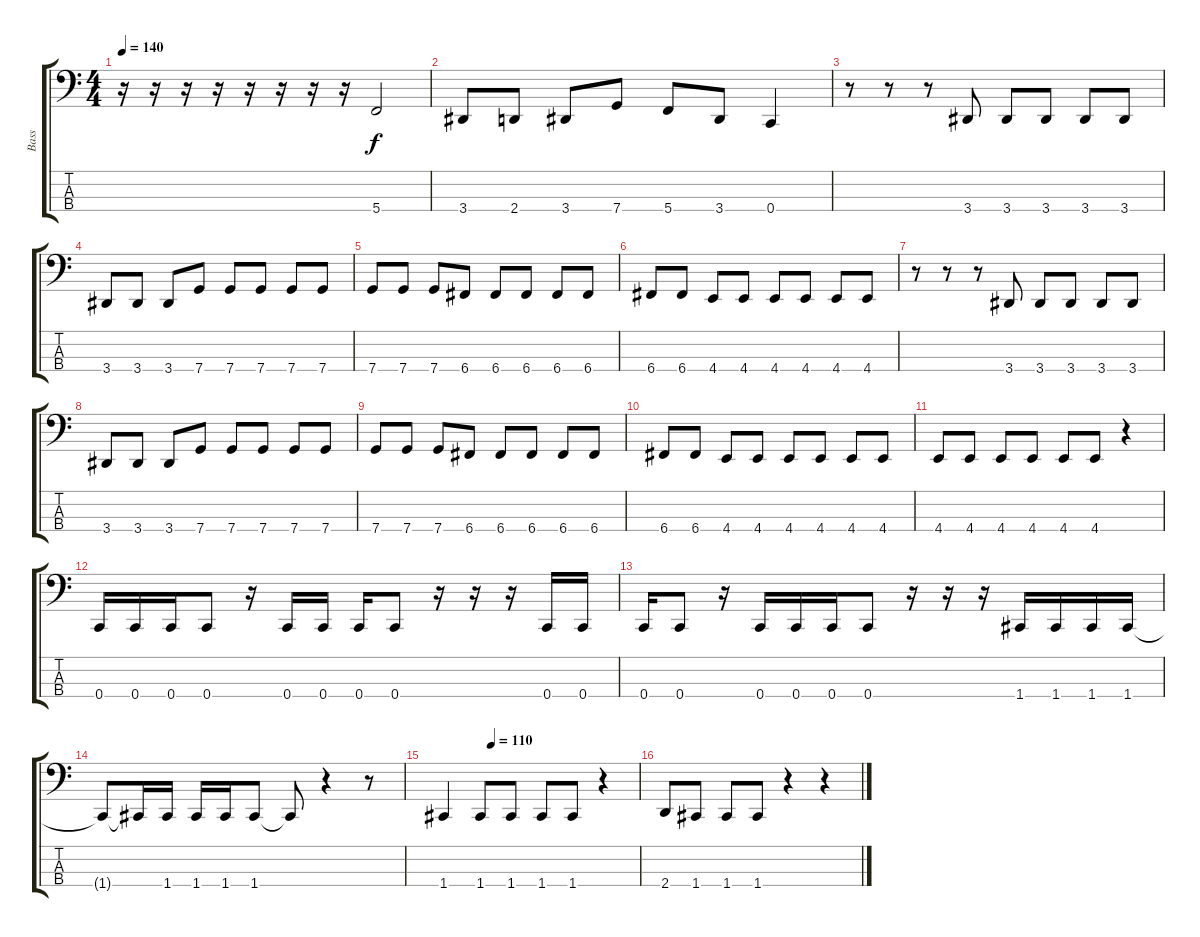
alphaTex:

\track ("Bass" "Bass") {instrument slapbass1}
\staff {score tabs}
\tuning (F2 C2 G1 C1) {hide}
\ts (4 4)
\tempo 140
\clef f4
\ks c
r.16{dy f} r.16 r.16 r.16 r.16 r.16 r.16 r.16 5.4.2 |
3.4.8 2.4.8 3.4.8 7.4.8 5.4.8 3.4.8 0.4.4 |
r.8 r.8 r.8 3.4.8 3.4.8 3.4.8 3.4.8 3.4.8 |
3.4.8 3.4.8 3.4.8 7.4.8 7.4.8 7.4.8 7.4.8 7.4.8 |
7.4.8 7.4.8 7.4.8 6.4.8 6.4.8 6.4.8 6.4.8 6.4.8 |
6.4.8 6.4.8 4.4.8 4.4.8 4.4.8 4.4.8 4.4.8 4.4.8 |
r.8 r.8 r.8 3.4.8 3.4.8 3.4.8 3.4.8 3.4.8 |
3.4.8 3.4.8 3.4.8 7.4.8 7.4.8 7.4.8 7.4.8 7.4.8 |
7.4.8 7.4.8 7.4.8 6.4.8 6.4.8 6.4.8 6.4.8 6.4.8 |
6.4.8 6.4.8 4.4.8 4.4.8 4.4.8 4.4.8 4.4.8 4.4.8 |
4.4.8 4.4.8 4.4.8 4.4.8 4.4.8 4.4.8 r.4 |
0.4.16 0.4.16 0.4.16 0.4.8 r.16 0.4.16 0.4.16 0.4.16 0.4.8 r.16 r.16 r.16 0.4.16 0.4.16 |
0.4.16 0.4.8 r.16 0.4.16 0.4.16 0.4.16 0.4.8 r.16 r.16 r.16 1.4.16 1.4.16 1.4.16 1.4.16 |
1.4{t}.8 1.4{t}.16 1.4.16 1.4.16 1.4.16 1.4.8 1.4{t}.8 r.4 r.8 |
\tempo (110 0.25)
1.4.4 1.4.8 1.4.8 1.4.8 1.4.8 r.4 |
2.4.8 1.4.8 1.4.8 1.4.8 r.4 r.4
